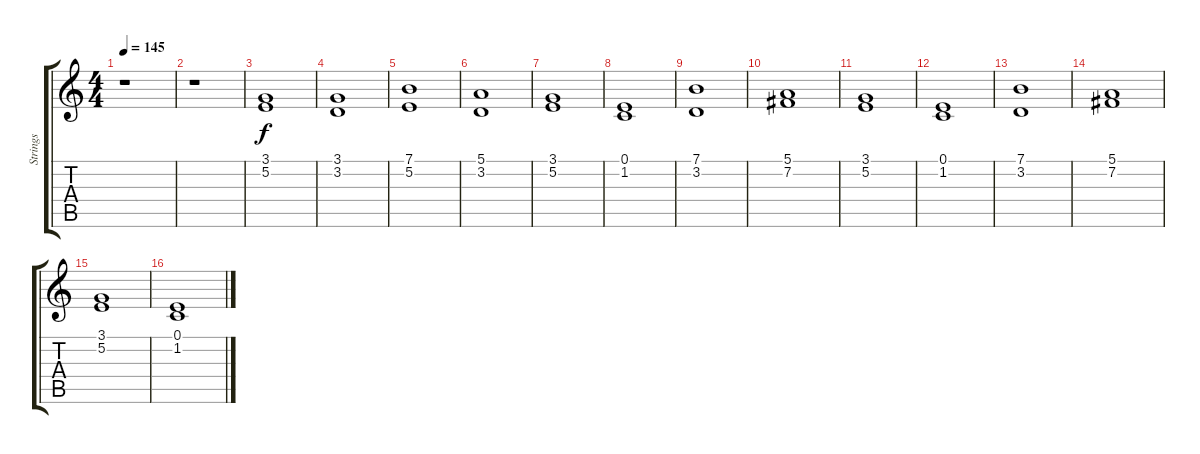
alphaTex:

\track ("Strings" "Strings") {instrument stringensemble1}
\staff {score tabs}
\tuning (E4 B3 G3 D3 A2 E2) {hide}
\ts (4 4)
\tempo 145
\clef g2
\ks c
r.1{dy f} |
r.1 |
(3.1 5.2).1 |
(3.1 3.2).1 |
(7.1 5.2).1 |
(5.1 3.2).1 |
(3.1 5.2).1 |
(0.1 1.2).1 |
(7.1 3.2).1 |
(5.1 7.2).1 |
(3.1 5.2).1 |
(0.1 1.2).1 |
(7.1 3.2).1 |
(5.1 7.2).1 |
(3.1 5.2).1 |
(0.1 1.2).1
